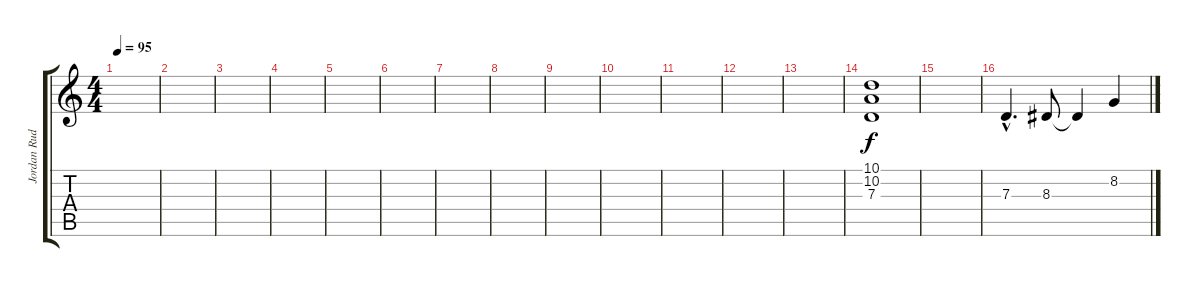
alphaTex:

\track ("Jordan Rudess" "Jordan Rud") {instrument sitar}
\staff {score tabs}
\tuning (E4 B3 G3 D3 A2 E2) {hide}
\ts (4 4)
\tempo 95
\clef g2
\ks c
|
|
|
|
|
|
|
|
|
|
|
|
|
(10.1 10.2 7.3).1 |
|
7.3{hac}.4{d} 8.3.8 8.3{t}.4 8.2.4
